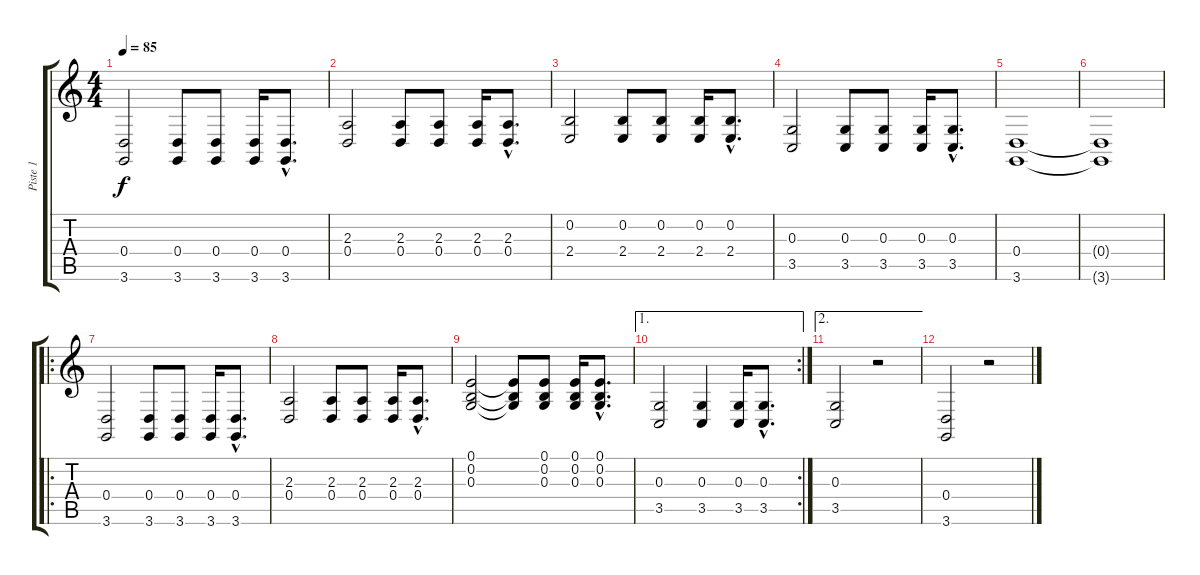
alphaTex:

\track ("Piste 1" "Piste 1") {instrument brightacousticpiano}
\staff {score tabs}
\tuning (E4 B3 G3 D3 A2 E2) {hide}
\ts (4 4)
\tempo 85
\clef g2
\ks c
(0.4 3.6).2{dy f} (0.4 3.6).8 (0.4 3.6).8 (0.4 3.6).16 (0.4{hac} 3.6{hac}).8{d} |
(2.3 0.4).2 (2.3 0.4).8 (2.3 0.4).8 (2.3 0.4).16 (2.3{hac} 0.4{hac}).8{d} |
(0.2 2.4).2 (0.2 2.4).8 (0.2 2.4).8 (0.2 2.4).16 (0.2{hac} 2.4{hac}).8{d} |
(0.3 3.5).2 (0.3 3.5).8 (0.3 3.5).8 (0.3 3.5).16 (0.3{hac} 3.5{hac}).8{d} |
(0.4 3.6).1 |
(0.4{t} 3.6{t}).1 |
\ro
(0.4 3.6).2 (0.4 3.6).8 (0.4 3.6).8 (0.4 3.6).16 (0.4{hac} 3.6{hac}).8{d} |
(2.3 0.4).2 (2.3 0.4).8 (2.3 0.4).8 (2.3 0.4).16 (2.3{hac} 0.4{hac}).8{d} |
(0.1 0.2 0.3).2 (0.1{t} 0.2{t} 0.3{t}).8 (0.1 0.2 0.3).8 (0.1 0.2 0.3).16 (0.1{hac} 0.2{hac} 0.3{hac}).8{d} |
\ae 1
\rc 2
(0.3 3.5).2 (0.3 3.5).4 (0.3 3.5).16 (0.3{hac} 3.5{hac}).8{d} |
\ae 2
(0.3 3.5).2 r.2 |
(0.4 3.6).2 r.2
